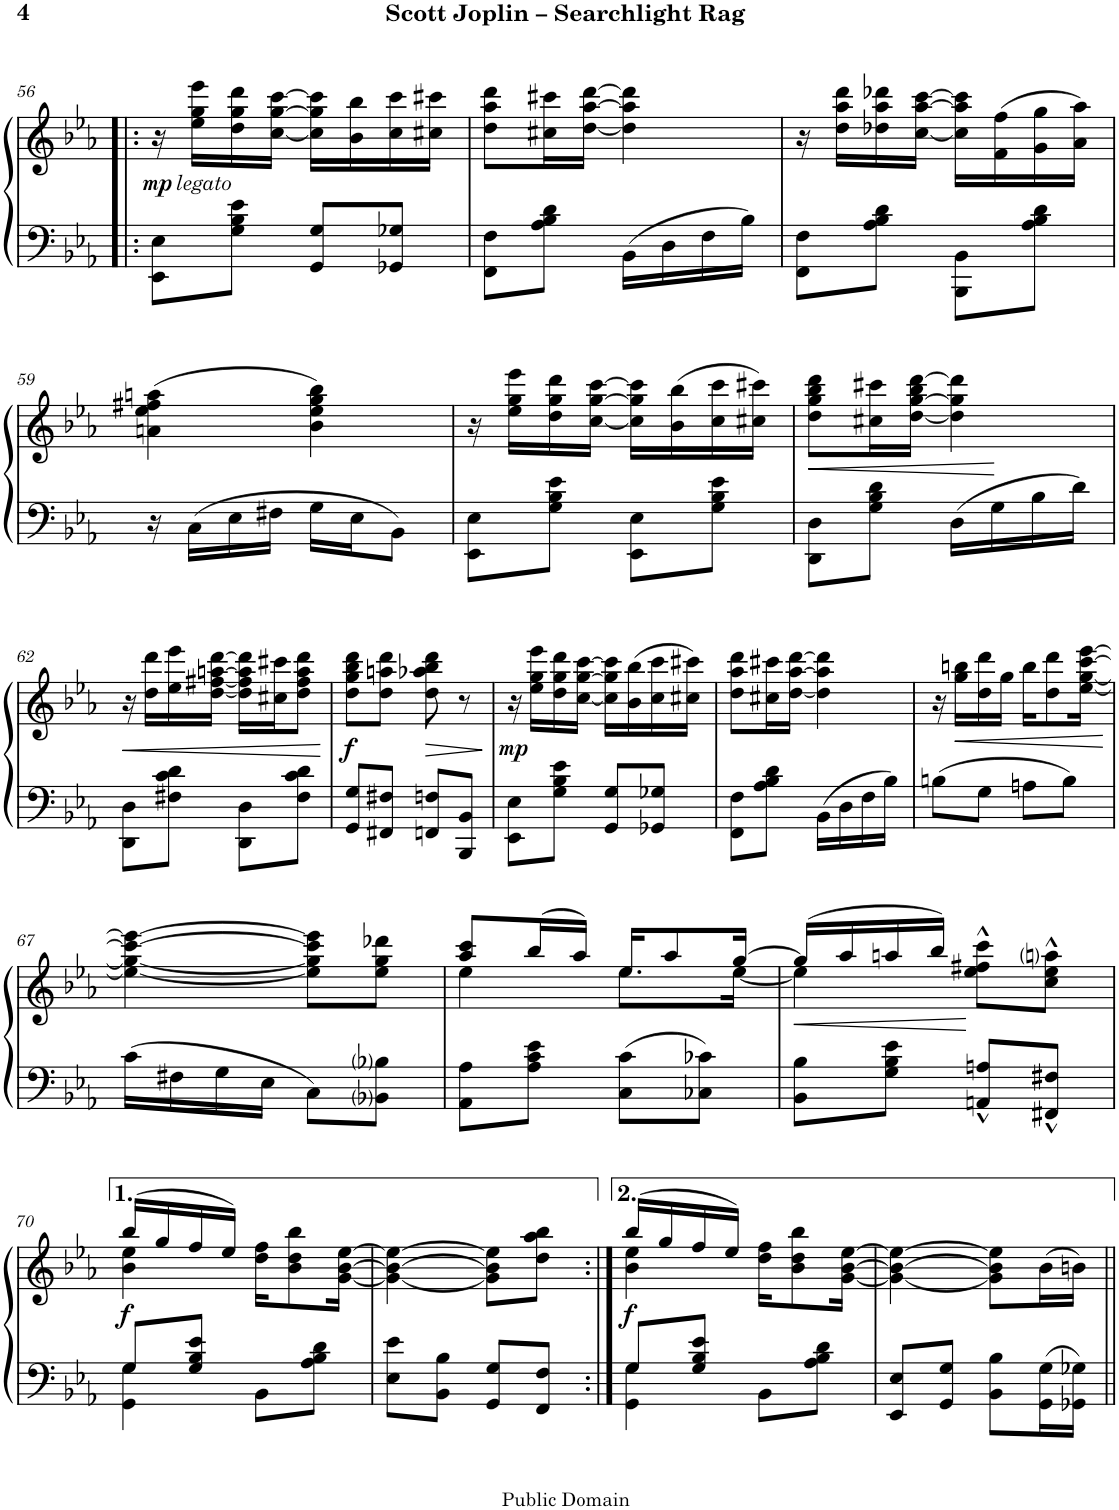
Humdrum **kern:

**kern	**kern	**dynam
*part1	*part1	*part1
*staff2	*staff1	*staff1/2
*I"Piano	*	*
*I'Pno.	*	*
!!LO:PB:g=z
*clefF4	*clefG2	*
*k[b-e-a-]	*k[b-e-a-]	*
*M2/4	*M2/4	*
=56!|:	=56!|:	=56!|:
!	!LO:TX:b:i:t=legato	!
!	!	!LO:DY:b
8EE-\ 8E-\L	16r	mp
.	16ee-\ 16gg\ 16eee-\LL	.
8G\ 8B-\ 8e-\J	16dd\ 16gg\ 16ddd\	.
.	[16cc\ [16gg\ [16ccc\JJ	.
8GG/ 8G/L	16cc\] 16gg\] 16ccc\]LL	.
.	16b-\ 16bb-\	.
8GG-X/ 8G-X/J	16cc\ 16ccc\	.
.	16cc#X\ 16ccc#X\JJ	.
=57	=57	=57
8FF\ 8F\L	8dd\ 8aa-\ 8ddd\L	.
8A-\ 8B-\ 8d\J	16cc#X\ 16ccc#X\L	.
.	[16dd\ [16aa-\ [16ddd\JJ	.
16BB-\LL	4dd\] 4aa-\] 4ddd\]	.
16D\	.	.
16F\	.	.
16B-\JJ	.	.
=58	=58	=58
8FF\ 8F\L	16r	.
.	16dd\ 16aa-\ 16ddd\LL	.
8A-\ 8B-\ 8d\J	16dd-X\ 16aa-\ 16ddd-X\	.
.	[16cc\ [16aa-\ [16ccc\JJ	.
8BBB-\ 8BB-\L	16cc\] 16aa-\] 16ccc\]LL	.
.	(16f\ 16ff\	.
8A-\ 8B-\ 8d\J	16g\ 16gg\	.
.	16a-\ 16aa-\JJ)	.
!!LO:LB:g=z
=59	=59	=59
16r	(4an\ 4ee-\ 4ff#X\ 4aan\	.
16C\LL	.	.
16E-\	.	.
16F#X\JJ	.	.
16G\LL	4b-\ 4ee-\ 4gg\ 4bb-\)	.
16E-\J	.	.
8BB-\J	.	.
=60	=60	=60
8EE-\ 8E-\L	16r	.
.	16ee-\ 16gg\ 16eee-\LL	.
8G\ 8B-\ 8e-\J	16dd\ 16gg\ 16ddd\	.
.	[16cc\ [16gg\ [16ccc\JJ	.
8EE-\ 8E-\L	16cc\] 16gg\] 16ccc\]LL	.
.	(16b-\ 16bb-\	.
8G\ 8B-\ 8e-\J	16cc\ 16ccc\	.
.	16cc#X\ 16ccc#X\JJ)	.
=61	=61	=61
!	!	!LO:HP:b
8DD\ 8D\L	8dd\ 8gg\ 8bb-\ 8ddd\L	<
8G\ 8B-\ 8d\J	16cc#X\ 16ccc#X\L	.
.	[16dd\ [16gg\ 16bb-\ [16ddd\JJ	.
16D\LL	4dd\] 4gg\] 4ddd\]	.
16G\	.	.
16B-\	.	.
16d\JJ	.	.
.	.	[
!!LO:LB:g=z
=62	=62	=62
!	!	!LO:HP:b
8DD\ 8D\L	16r	<
.	16dd\ 16ddd\LL	.
8F#X\ 8c\ 8d\J	16ee-\ 16eee-\	.
.	[16dd\ [16ff#X\ [16aan\ [16ddd\JJ	.
8DD\ 8D\L	16dd\] 16ff#\] 16aa\] 16ddd\]LL	.
.	16cc#X\ 16ccc#X\J	.
8F#\ 8c\ 8d\J	8dd\ 8ff#\ 8aa\ 8ddd\J	.
.	.	[
=63	=63	=63
!	!	!LO:DY:b
8GG/ 8G/L	8dd\ 8gg\ 8bb-\ 8ddd\L	f
8FF#X/ 8F#X/J	8dd\ 8aan\ 8ddd\J	.
!	!	!LO:HP:b
8FFn/ 8Fn/L	8dd\ 8aa-X\ 8bb-\ 8ddd\	>
8BBB-/ 8BB-/J	8r	.
.	.	]
=64	=64	=64
!	!	!LO:DY:b
8EE-\ 8E-\L	16r	mp
.	16ee-\ 16gg\ 16eee-\LL	.
8G\ 8B-\ 8e-\J	16dd\ 16gg\ 16ddd\	.
.	[16cc\ [16gg\ [16ccc\JJ	.
8GG/ 8G/L	16cc\] 16gg\] 16ccc\]LL	.
.	(16b-\ 16bb-\	.
8GG-X/ 8G-X/J	16cc\ 16ccc\	.
.	16cc#X\ 16ccc#X\JJ)	.
=65	=65	=65
8FF\ 8F\L	8dd\ 8aa-\ 8ddd\L	.
8A-\ 8B-\ 8d\J	16cc#X\ 16ccc#X\L	.
.	[16dd\ [16aa-\ [16ddd\JJ	.
16BB-\LL	4dd\] 4aa-\] 4ddd\]	.
16D\	.	.
16F\	.	.
16B-\JJ	.	.
=66	=66	=66
8Bn\L	16r	.
!	!	!LO:HP:b
.	16gg\ 16bbn\LL	<
8G\J	16dd\ 16ddd\	.
.	16gg\JJ	.
8An\L	16bb\KL	.
.	8dd\ 8ddd\	.
8B\J	.	.
.	[16ee-\ [16gg\ [16ccc\ [16eee-\Jk	.
.	.	[
!!LO:LB:g=z
=67	=67	=67
16c\LL	4ee-\_ 4gg\_ 4ccc\_ 4eee-\_	.
16F#X\	.	.
16G\	.	.
16E-\JJ	.	.
8C\L	8ee-\] 8gg\] 8ccc\] 8eee-\]L	.
8BB-i\ 8B-i\J	8ee-\ 8gg\ 8ddd-X\J	.
=68	=68	=68
*	*^	*
8AA-\ 8A-\L	8aa-/ 8ccc/L	4ee-\	.
8A-\ 8c\ 8e-\J	(16bb-/L	.	.
.	16aa-/JJ)	.	.
8C\ 8c\L	16ee-/KL	8.ee-\L	.
.	8aa-/	.	.
8C-X\ 8c-X\J	.	.	.
.	[16gg/Jk	[16ee-\Jk	.
=69	=69	=69	=69
!	!	!	!LO:HP:b
8BB-\ 8B-\L	(16gg/LL]	4ee-\]	<
.	16aa-/	.	.
8G\ 8B-\ 8e-\J	16aan/	.	.
.	16bb-/JJ)	.	.
8AAn/^^ 8An/^^L	8ee-\^^ 8ff#X\^^ 8ccc\^^L	4ryy	[
8FF#X/^^ 8F#X/^^J	8cc\^^ 8ee-\^^ 8aani\^^J	.	.
!!LO:LB:g=z	!!
=70	=70	=70	=70
*^	*	*	*
!	!	!	!	!LO:DY:b
8G/L	4GG\ 4G\	(16bb-/LL	4b-\ 4ee-\	f
.	.	16gg/	.	.
8G/ 8B-/ 8e-/J	.	16ff/	.	.
.	.	16ee-/JJ)	.	.
8BB-\L	4ryy	16dd\ 16ff\KL	4ryy	.
.	.	8b-\ 8dd\ 8bb-\	.	.
8A-\ 8B-\ 8d\J	.	.	.	.
.	.	[16g\ [16b-\ [16ee-\Jk	.	.
*v	*v	*	*	*
*	*v	*v	*
=71	=71	=71
8E-\ 8e-\L	4g\_ 4b-\_ 4ee-\_	.
8BB-\ 8B-\J	.	.
8GG/ 8G/L	8g\] 8b-\] 8ee-\]L	.
8FF/ 8F/J	8dd\ 8aa-\ 8bb-\J	.
=72:|!	=72:|!	=72:|!
*^	*^	*
!	!	!	!	!LO:DY:b
8G/L	4GG\ 4G\	(16bb-/LL	4b-\ 4ee-\	f
.	.	16gg/	.	.
8G/ 8B-/ 8e-/J	.	16ff/	.	.
.	.	16ee-/JJ)	.	.
8BB-\L	4ryy	16dd\ 16ff\KL	4ryy	.
.	.	8b-\ 8dd\ 8bb-\	.	.
8A-\ 8B-\ 8d\J	.	.	.	.
.	.	[16g\ [16b-\ [16ee-\Jk	.	.
*v	*v	*	*	*
*	*v	*v	*
=73	=73	=73
8EE-/ 8E-/L	4g\_ 4b-\_ 4ee-\_	.
8GG/ 8G/J	.	.
8BB-\ 8B-\L	8g\] 8b-\] 8ee-\]L	.
16GG\ 16G\L	(16b-\L	.
16GG-X\ 16G-X\JJ	16bn\JJ)	.
=||	=||	=||
*-	*-	*-
